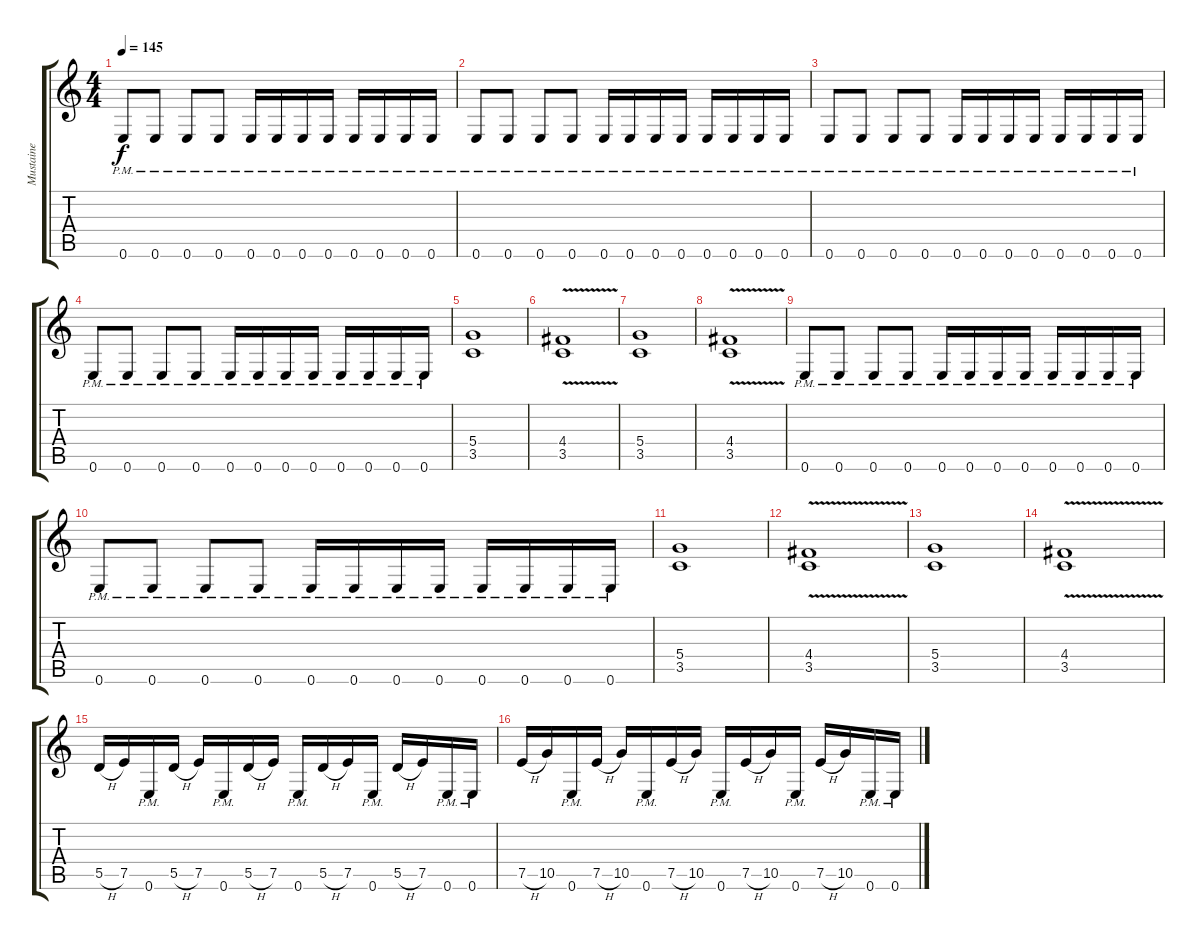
\track ("Mustaine" "Mustaine") {instrument distortionguitar bank 255}
\staff {score tabs}
\tuning (E4 B3 G3 D3 A2 E2) {hide}
\ts (4 4)
\tempo 145
\clef g2
\ks c
0.6{pm}.8{dy f} 0.6{pm}.8 0.6{pm}.8 0.6{pm}.8 0.6{pm}.16 0.6{pm}.16 0.6{pm}.16 0.6{pm}.16 0.6{pm}.16 0.6{pm}.16 0.6{pm}.16 0.6{pm}.16 |
0.6{pm}.8 0.6{pm}.8 0.6{pm}.8 0.6{pm}.8 0.6{pm}.16 0.6{pm}.16 0.6{pm}.16 0.6{pm}.16 0.6{pm}.16 0.6{pm}.16 0.6{pm}.16 0.6{pm}.16 |
0.6{pm}.8 0.6{pm}.8 0.6{pm}.8 0.6{pm}.8 0.6{pm}.16 0.6{pm}.16 0.6{pm}.16 0.6{pm}.16 0.6{pm}.16 0.6{pm}.16 0.6{pm}.16 0.6{pm}.16 |
0.6{pm}.8 0.6{pm}.8 0.6{pm}.8 0.6{pm}.8 0.6{pm}.16 0.6{pm}.16 0.6{pm}.16 0.6{pm}.16 0.6{pm}.16 0.6{pm}.16 0.6{pm}.16 0.6{pm}.16 |
(5.4 3.5).1 |
(4.4{v} 3.5{v}).1 |
(5.4 3.5).1 |
(4.4{v} 3.5{v}).1 |
0.6{pm}.8 0.6{pm}.8 0.6{pm}.8 0.6{pm}.8 0.6{pm}.16 0.6{pm}.16 0.6{pm}.16 0.6{pm}.16 0.6{pm}.16 0.6{pm}.16 0.6{pm}.16 0.6{pm}.16 |
0.6{pm}.8 0.6{pm}.8 0.6{pm}.8 0.6{pm}.8 0.6{pm}.16 0.6{pm}.16 0.6{pm}.16 0.6{pm}.16 0.6{pm}.16 0.6{pm}.16 0.6{pm}.16 0.6{pm}.16 |
(5.4 3.5).1 |
(4.4{v} 3.5{v}).1 |
(5.4 3.5).1 |
(4.4{v} 3.5{v}).1 |
5.5{h}.16 7.5.16 0.6{pm}.16 5.5{h}.16 7.5.16 0.6{pm}.16 5.5{h}.16 7.5.16 0.6{pm}.16 5.5{h}.16 7.5.16 0.6{pm}.16 5.5{h}.16 7.5.16 0.6{pm}.16 0.6{pm}.16 |
7.5{h}.16 10.5.16 0.6{pm}.16 7.5{h}.16 10.5.16 0.6{pm}.16 7.5{h}.16 10.5.16 0.6{pm}.16 7.5{h}.16 10.5.16 0.6{pm}.16 7.5{h}.16 10.5.16 0.6{pm}.16 0.6{pm}.16
